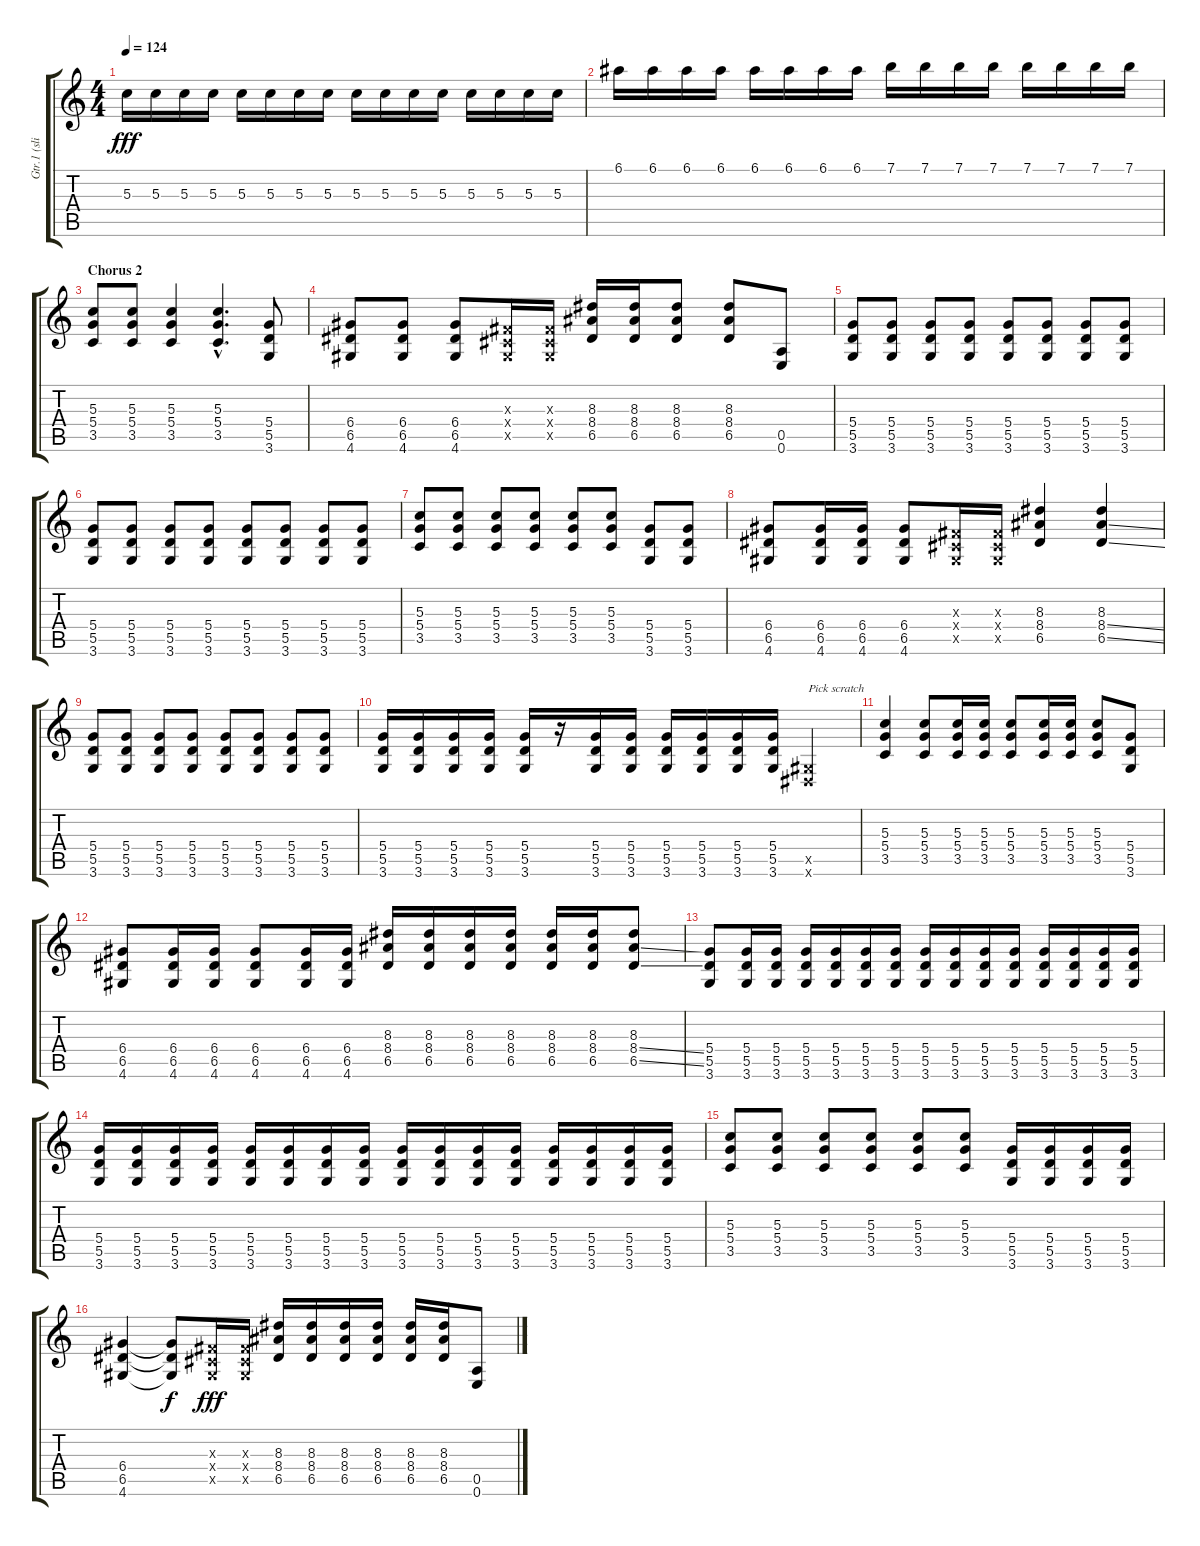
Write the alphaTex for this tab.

\track ("Gtr.1 (slight disto.)" "Gtr.1 (sli") {instrument overdrivenguitar}
\staff {score tabs}
\tuning (E4 B3 G3 D3 A2 E2) {hide}
\ts (4 4)
\tempo 124
\clef g2
\ks c
5.3.16{dy fff} 5.3.16 5.3.16 5.3.16 5.3.16 5.3.16 5.3.16 5.3.16 5.3.16 5.3.16 5.3.16 5.3.16 5.3.16 5.3.16 5.3.16 5.3.16 |
6.1.16 6.1.16 6.1.16 6.1.16 6.1.16 6.1.16 6.1.16 6.1.16 7.1.16 7.1.16 7.1.16 7.1.16 7.1.16 7.1.16 7.1.16 7.1.16 |
\section ("" "Chorus 2")
(5.3 5.4 3.5).8{instrument distortionguitar} (5.3 5.4 3.5).8 (5.3 5.4 3.5).4 (5.3{hac} 5.4{hac} 3.5{hac}).4{d} (5.4 5.5 3.6).8 |
(6.4 6.5 4.6).8 (6.4 6.5 4.6).8 (6.4 6.5 4.6).8 (-1.3{x} -1.4{x} -1.5{x}).16 (-1.3{x} -1.4{x} -1.5{x}).16 (8.3 8.4 6.5).16 (8.3 8.4 6.5).16 (8.3 8.4 6.5).8 (8.3 8.4 6.5).8 (0.5 0.6).8 |
(5.4 5.5 3.6).8 (5.4 5.5 3.6).8 (5.4 5.5 3.6).8 (5.4 5.5 3.6).8 (5.4 5.5 3.6).8 (5.4 5.5 3.6).8 (5.4 5.5 3.6).8 (5.4 5.5 3.6).8 |
(5.4 5.5 3.6).8 (5.4 5.5 3.6).8 (5.4 5.5 3.6).8 (5.4 5.5 3.6).8 (5.4 5.5 3.6).8 (5.4 5.5 3.6).8 (5.4 5.5 3.6).8 (5.4 5.5 3.6).8 |
(5.3 5.4 3.5).8 (5.3 5.4 3.5).8 (5.3 5.4 3.5).8 (5.3 5.4 3.5).8 (5.3 5.4 3.5).8 (5.3 5.4 3.5).8 (5.4 5.5 3.6).8 (5.4 5.5 3.6).8 |
(6.4 6.5 4.6).8 (6.4 6.5 4.6).16 (6.4 6.5 4.6).16 (6.4 6.5 4.6).8 (-1.3{x} -1.4{x} -1.5{x}).16 (-1.3{x} -1.4{x} -1.5{x}).16 (8.3 8.4 6.5).4 (8.3 8.4{ss} 6.5{ss}).4 |
(5.4 5.5 3.6).8 (5.4 5.5 3.6).8 (5.4 5.5 3.6).8 (5.4 5.5 3.6).8 (5.4 5.5 3.6).8 (5.4 5.5 3.6).8 (5.4 5.5 3.6).8 (5.4 5.5 3.6).8 |
(5.4 5.5 3.6).16 (5.4 5.5 3.6).16 (5.4 5.5 3.6).16 (5.4 5.5 3.6).16 (5.4 5.5 3.6).16 r.16 (5.4 5.5 3.6).16 (5.4 5.5 3.6).16 (5.4 5.5 3.6).16 (5.4 5.5 3.6).16 (5.4 5.5 3.6).16 (5.4 5.5 3.6).16 (-1.5{x} -1.6{x}).4{txt "Pick scratch"} |
(5.3 5.4 3.5).4 (5.3 5.4 3.5).8 (5.3 5.4 3.5).16 (5.3 5.4 3.5).16 (5.3 5.4 3.5).8 (5.3 5.4 3.5).16 (5.3 5.4 3.5).16 (5.3 5.4 3.5).8 (5.4 5.5 3.6).8 |
(6.4 6.5 4.6).8 (6.4 6.5 4.6).16 (6.4 6.5 4.6).16 (6.4 6.5 4.6).8 (6.4 6.5 4.6).16 (6.4 6.5 4.6).16 (8.3 8.4 6.5).16 (8.3 8.4 6.5).16 (8.3 8.4 6.5).16 (8.3 8.4 6.5).16 (8.3 8.4 6.5).16 (8.3 8.4 6.5).16 (8.3 8.4{ss} 6.5{ss}).8 |
(5.4 5.5 3.6).8 (5.4 5.5 3.6).16 (5.4 5.5 3.6).16 (5.4 5.5 3.6).16 (5.4 5.5 3.6).16 (5.4 5.5 3.6).16 (5.4 5.5 3.6).16 (5.4 5.5 3.6).16 (5.4 5.5 3.6).16 (5.4 5.5 3.6).16 (5.4 5.5 3.6).16 (5.4 5.5 3.6).16 (5.4 5.5 3.6).16 (5.4 5.5 3.6).16 (5.4 5.5 3.6).16 |
(5.4 5.5 3.6).16 (5.4 5.5 3.6).16 (5.4 5.5 3.6).16 (5.4 5.5 3.6).16 (5.4 5.5 3.6).16 (5.4 5.5 3.6).16 (5.4 5.5 3.6).16 (5.4 5.5 3.6).16 (5.4 5.5 3.6).16 (5.4 5.5 3.6).16 (5.4 5.5 3.6).16 (5.4 5.5 3.6).16 (5.4 5.5 3.6).16 (5.4 5.5 3.6).16 (5.4 5.5 3.6).16 (5.4 5.5 3.6).16 |
(5.3 5.4 3.5).8 (5.3 5.4 3.5).8 (5.3 5.4 3.5).8 (5.3 5.4 3.5).8 (5.3 5.4 3.5).8 (5.3 5.4 3.5).8 (5.4 5.5 3.6).16 (5.4 5.5 3.6).16 (5.4 5.5 3.6).16 (5.4 5.5 3.6).16 |
(6.4 6.5 4.6).4 (6.4{t} 6.5{t} 4.6{t}).8{dy f} (-1.3{x} -1.4{x} -1.5{x}).16{dy fff} (-1.3{x} -1.4{x} -1.5{x}).16 (8.3 8.4 6.5).16 (8.3 8.4 6.5).16 (8.3 8.4 6.5).16 (8.3 8.4 6.5).16 (8.3 8.4 6.5).16 (8.3 8.4 6.5).16 (0.5 0.6).8
